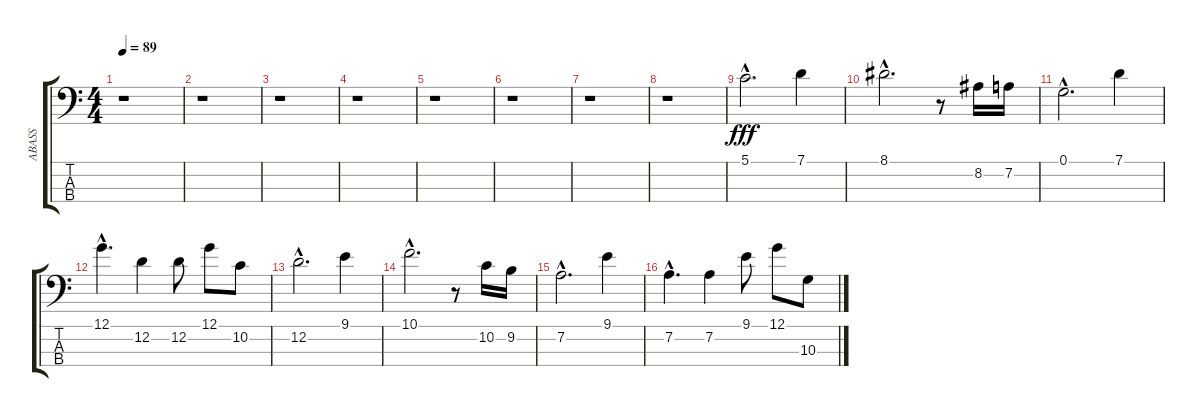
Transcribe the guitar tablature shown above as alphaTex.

\track ("ABASS" "ABASS") {instrument acousticbass}
\staff {score tabs}
\tuning (G2 D2 A1 E1) {hide}
\ts (4 4)
\tempo 89
\clef f4
\ks c
r.1{dy fff instrument acousticbass} |
r.1 |
r.1 |
r.1 |
r.1 |
r.1 |
r.1 |
r.1 |
5.1{hac}.2{d} 7.1.4 |
8.1{hac}.2{d} r.8 8.2.16 7.2.16 |
0.1{hac}.2{d} 7.1.4 |
12.1{hac}.4{d} 12.2.4 12.2.8 12.1.8 10.2.8 |
12.2{hac}.2{d} 9.1.4 |
10.1{hac}.2{d} r.8 10.2.16 9.2.16 |
7.2{hac}.2{d} 9.1.4 |
7.2{hac}.4{d} 7.2.4 9.1.8 12.1.8 10.3.8
